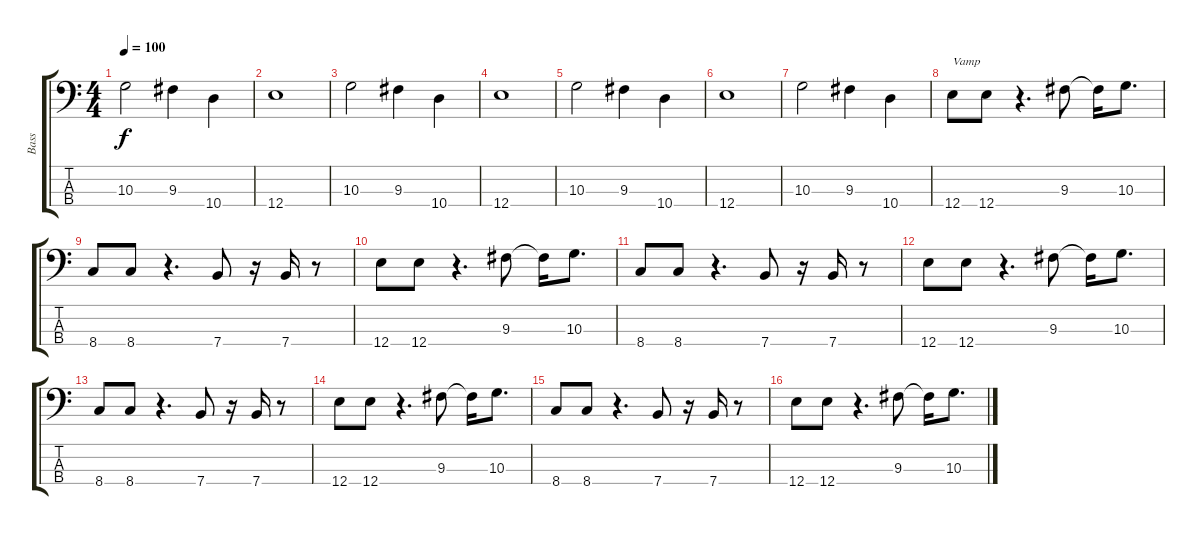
\track ("Bass" "Bass") {instrument electricbassfinger}
\staff {score tabs}
\tuning (G2 D2 A1 E1) {hide}
\ts (4 4)
\tempo 100
\clef f4
\ks c
10.3.2{dy f} 9.3.4 10.4.4 |
12.4.1 |
10.3.2 9.3.4 10.4.4 |
12.4.1 |
10.3.2 9.3.4 10.4.4 |
12.4.1 |
10.3.2 9.3.4 10.4.4 |
12.4.8{txt "Vamp"} 12.4.8 r.4{d} 9.3.8 9.3{t}.16 10.3.8{d} |
8.4.8 8.4.8 r.4{d} 7.4.8 r.16 7.4.16 r.8 |
12.4.8 12.4.8 r.4{d} 9.3.8 9.3{t}.16 10.3.8{d} |
8.4.8 8.4.8 r.4{d} 7.4.8 r.16 7.4.16 r.8 |
12.4.8 12.4.8 r.4{d} 9.3.8 9.3{t}.16 10.3.8{d} |
8.4.8 8.4.8 r.4{d} 7.4.8 r.16 7.4.16 r.8 |
12.4.8 12.4.8 r.4{d} 9.3.8 9.3{t}.16 10.3.8{d} |
8.4.8 8.4.8 r.4{d} 7.4.8 r.16 7.4.16 r.8 |
12.4.8 12.4.8 r.4{d} 9.3.8 9.3{t}.16 10.3.8{d}
